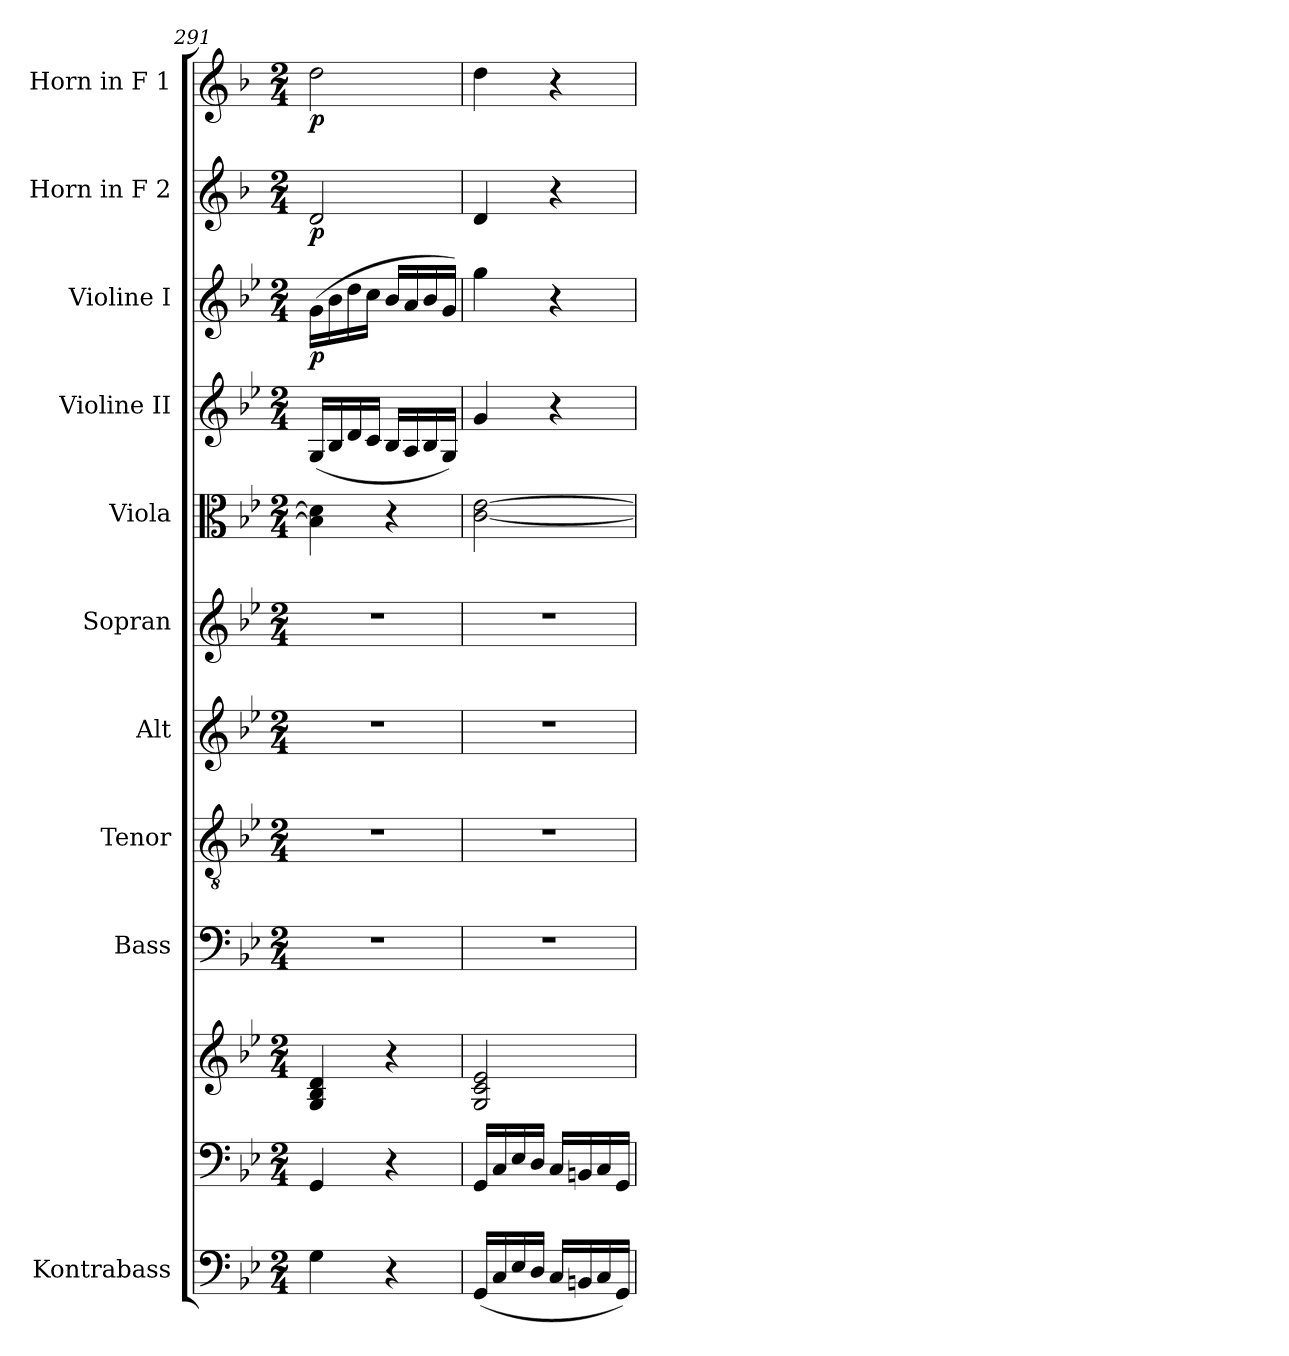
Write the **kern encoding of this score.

**kern	**kern	**kern	**kern	**kern	**kern	**kern	**kern	**kern	**kern	**dynam	**kern	**dynam	**kern	**dynam
*part11	*part10	*part10	*part9	*part8	*part7	*part6	*part5	*part4	*part3	*part3	*part2	*part2	*part1	*part1
*staff12	*staff11	*staff10	*staff9	*staff8	*staff7	*staff6	*staff5	*staff4	*staff3	*staff3	*staff2	*staff2	*staff1	*staff1
*I"Kontrabass	*	*	*I"Bass	*I"Tenor	*I"Alt	*I"Sopran	*I"Viola	*I"Violine II	*I"Violine I	*	*I"Horn in F 2	*	*I"Horn in F 1	*
*I'Kb.	*	*	*I'B.	*I'T.	*I'A.	*I'S.	*I'Vla.	*I'Vl. II	*I'Vl. I	*	*	*	*	*
*clefF4	*clefF4	*clefG2	*clefF4	*clefGv2	*clefG2	*clefG2	*clefC3	*clefG2	*clefG2	*	*clefG2	*	*clefG2	*
*ITrd7c12	*	*	*	*	*	*	*	*	*	*	*ITrd4c7	*	*ITrd4c7	*
*k[b-e-]	*k[b-e-]	*k[b-e-]	*k[b-e-]	*k[b-e-]	*k[b-e-]	*k[b-e-]	*k[b-e-]	*k[b-e-]	*k[b-e-]	*	*k[b-e-]	*	*k[b-e-]	*
*B-:	*B-:	*B-:	*B-:	*B-:	*B-:	*B-:	*B-:	*B-:	*B-:	*	*B-:	*	*B-:	*
*M2/4	*M2/4	*M2/4	*M2/4	*M2/4	*M2/4	*M2/4	*M2/4	*M2/4	*M2/4	*	*M2/4	*	*M2/4	*
=291	=291	=291	=291	=291	=291	=291	=291	=291	=291	=291	=291	=291	=291	=291
!	!	!	!	!	!	!	!	!	!	!LO:DY:b	!	!LO:DY:b	!	!LO:DY:b
4GG\	4GG/	4G/ 4B-/ 4d/	2r	2r	2r	2r	4B-\] 4d\]	(<16G/LL	(>16g\LL	p	2G/	p	2g\	p
.	.	.	.	.	.	.	.	16B-/	16b-\	.	.	.	.	.
.	.	.	.	.	.	.	.	16d/	16dd\	.	.	.	.	.
.	.	.	.	.	.	.	.	16c/JJ	16cc\JJ	.	.	.	.	.
4r	4r	4r	.	.	.	.	4r	16B-/LL	16b-/LL	.	.	.	.	.
.	.	.	.	.	.	.	.	16A/	16a/	.	.	.	.	.
.	.	.	.	.	.	.	.	16B-/	16b-/	.	.	.	.	.
.	.	.	.	.	.	.	.	16G/JJ)	16g/JJ)	.	.	.	.	.
=292	=292	=292	=292	=292	=292	=292	=292	=292	=292	=292	=292	=292	=292	=292
(<16GGG/LL	16GG/LL	2G/ 2c/ 2e-/	2r	2r	2r	2r	[2c\ [2e-\	4g/	4gg\	.	4G/	.	4g\	.
16CC/	16C/	.	.	.	.	.	.	.	.	.	.	.	.	.
16EE-/	16E-/	.	.	.	.	.	.	.	.	.	.	.	.	.
16DD/JJ	16D/JJ	.	.	.	.	.	.	.	.	.	.	.	.	.
16CC/LL	16C/LL	.	.	.	.	.	.	4r	4r	.	4r	.	4r	.
16BBBn/	16BBn/	.	.	.	.	.	.	.	.	.	.	.	.	.
16CC/	16C/	.	.	.	.	.	.	.	.	.	.	.	.	.
16GGG/JJ)	16GG/JJ	.	.	.	.	.	.	.	.	.	.	.	.	.
=	=	=	=	=	=	=	=	=	=	=	=	=	=	=
*-	*-	*-	*-	*-	*-	*-	*-	*-	*-	*-	*-	*-	*-	*-
